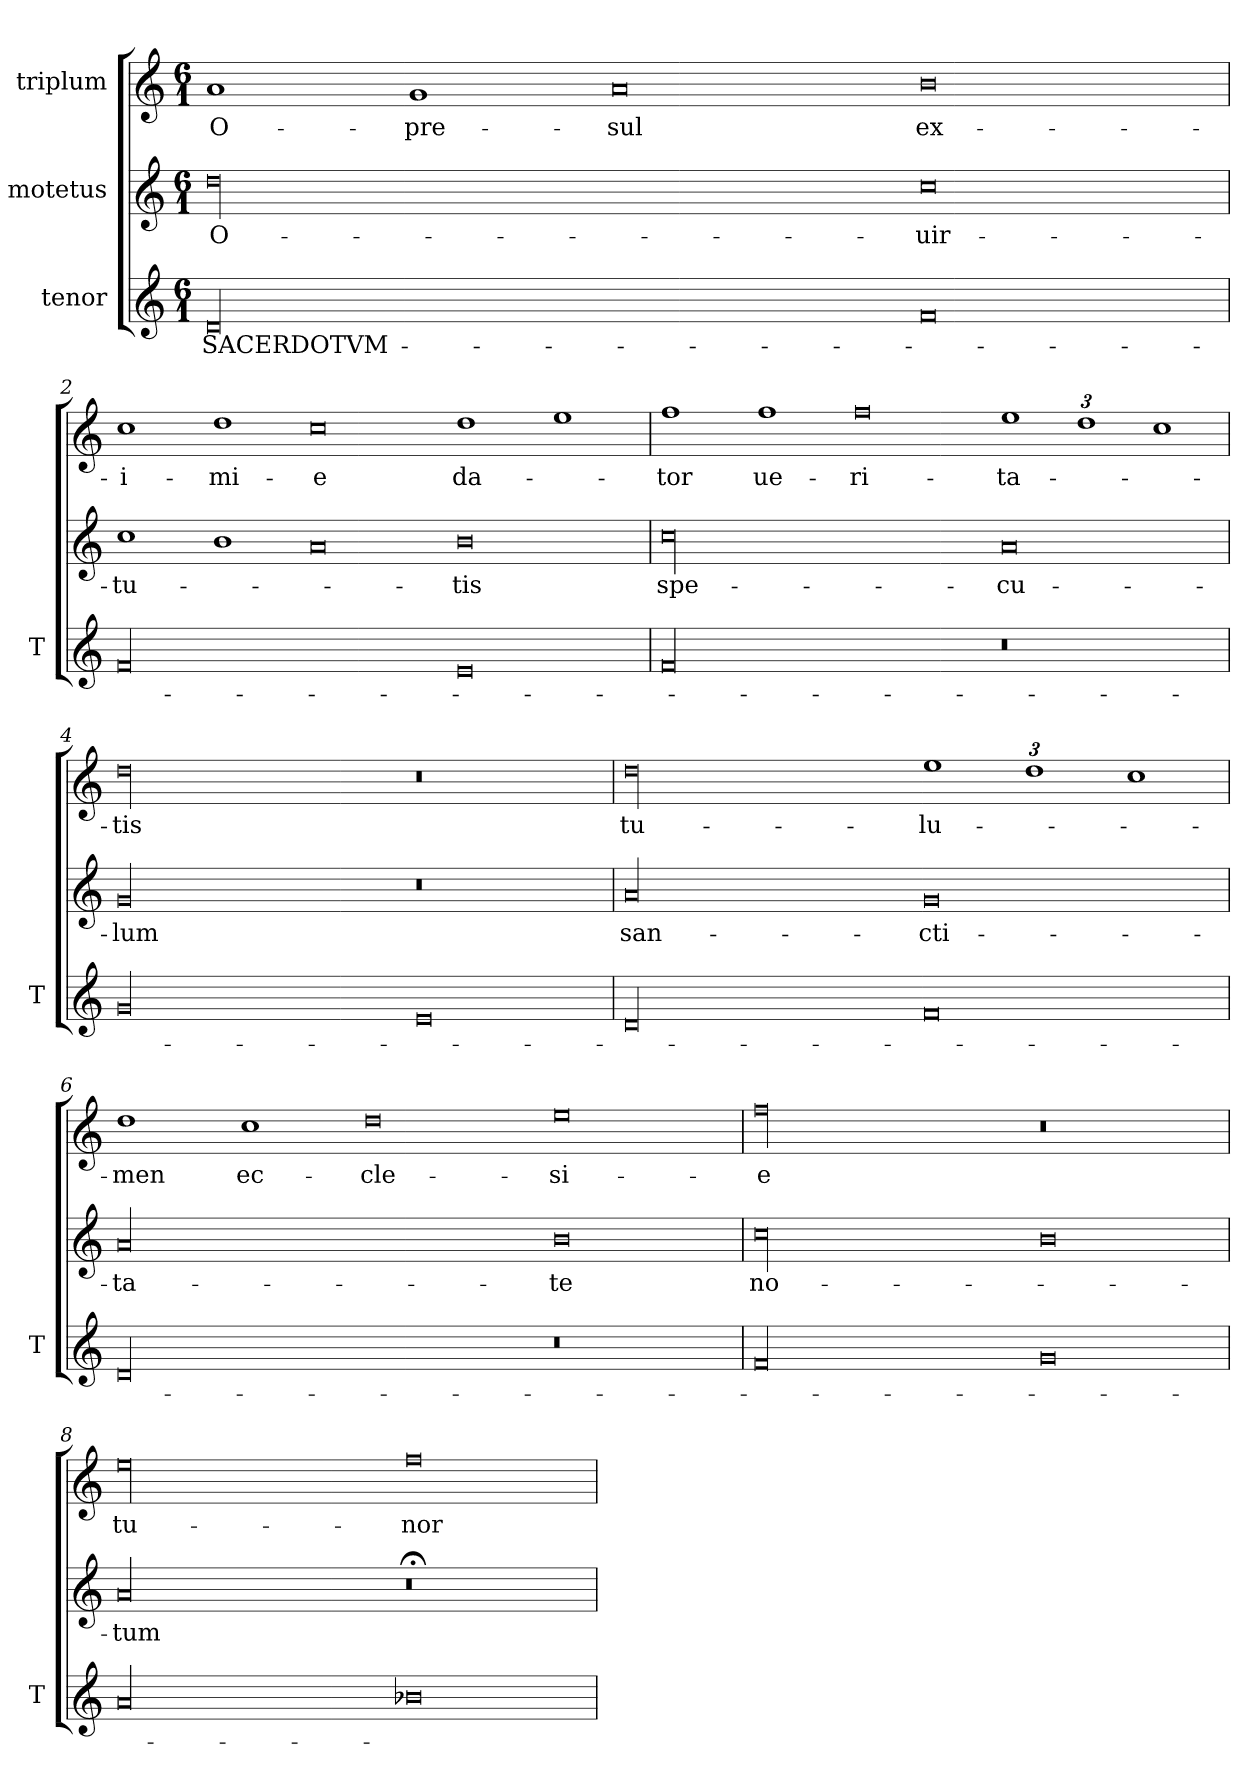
**kern	**text	**kern	**text	**kern	**text
*part3	*part3	*part2	*part2	*part1	*part1
*staff3	*staff3	*staff2	*staff2	*staff1	*staff1
*I"tenor	*	*I"motetus	*	*I"triplum	*
*I'T	*	*	*	*	*
*clefG2	*	*clefG2	*	*clefG2	*
*k[]	*	*k[]	*	*k[]	*
*C:	*	*C:	*	*C:	*
*M6/1	*	*M6/1	*	*M6/1	*
=1	=1	=1	=1	=1	=1
00d/	SACERDOTVM-	00dd\	O-	1a/	O-
.	.	.	.	1g/	pre-
.	.	.	.	0a/	-sul
0f/	.	0cc\	uir-	0b\	ex-
=2	=2	=2	=2	=2	=2
00f/	.	1cc\	-tu-	1cc\	-i-
.	.	1b\	.	1dd\	-mi-
.	.	0a/	.	0cc\	-e
0e/	.	0b\	-tis	1dd\	da-
.	.	.	.	1ee\	.
=3	=3	=3	=3	=3	=3
00f/	.	00cc\	spe-	1ff\	-tor
.	.	.	.	1ff\	ue-
.	.	.	.	0ff\	-ri-
*	*	*	*	*Xbrackettup	*
0r	.	0a/	-cu-	3%2ee\	-ta-
.	.	.	.	3%2dd\	.
.	.	.	.	3%2cc\	.
=4	=4	=4	=4	=4	=4
00g/	.	00g/	-lum	00dd\	-tis
0e/	.	0r	.	0r	.
=5	=5	=5	=5	=5	=5
00d/	.	00a/	san-	00dd\	tu-
0f/	.	0g/	-cti-	3%2ee\	lu-
.	.	.	.	3%2dd\	.
.	.	.	.	3%2cc\	.
=6	=6	=6	=6	=6	=6
00d/	.	00a/	-ta-	1dd\	-men
.	.	.	.	1cc\	ec-
.	.	.	.	0dd\	-cle-
0r	.	0b\	-te	0ee\	-si-
=7	=7	=7	=7	=7	=7
00f/	.	00cc\	no-	00ff\	-e
0g/	.	0b\	.	0r	.
=8	=8	=8	=8	=8	=8
00a/	.	00a/	-tum	00ee\	tu-
0b-X\	.	0r;<	.	0ff\	nor-
=	=	=	=	=	=
*-	*-	*-	*-	*-	*-
